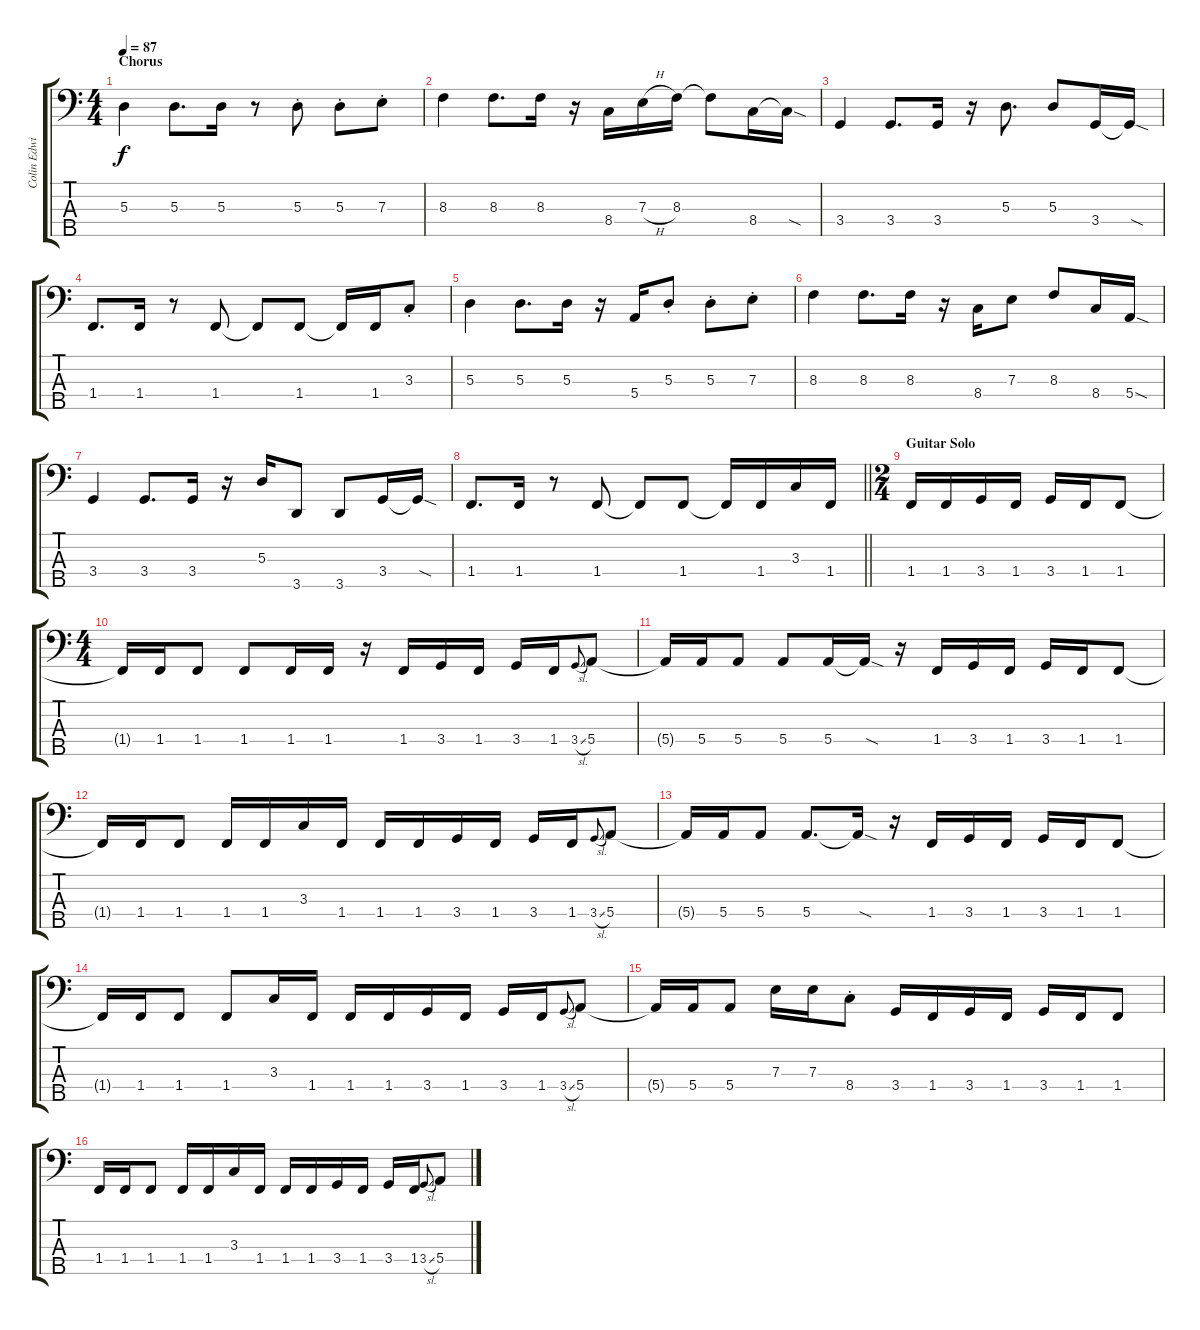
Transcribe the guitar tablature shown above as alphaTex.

\track ("Colin Edwin Bass" "Colin Edwi") {instrument electricbassfinger}
\staff {score tabs}
\tuning (G2 D2 A1 E1 B0) {hide}
\ts (4 4)
\section ("" "Chorus")
\tempo 87
\clef f4
\ks aminor
5.3.4{dy f} 5.3.8{d} 5.3.16 r.8 5.3{st}.8 5.3{st}.8 7.3{st}.8 |
8.3.4 8.3.8{d} 8.3.16 r.16 8.4.16 7.3{h}.16 8.3.16 8.3{t}.8 8.4.16 8.4{sod t}.16 |
3.4.4 3.4.8{d} 3.4.16 r.16 5.3.8{d} 5.3.8 3.4.16 3.4{sod t}.16 |
1.4.8{d} 1.4.16 r.8 1.4.8 1.4{t}.8 1.4.8 1.4{t}.16 1.4.16 3.3{st}.8 |
5.3.4 5.3.8{d} 5.3.16 r.16 5.4.16 5.3{st}.8 5.3{st}.8 7.3{st}.8 |
8.3.4 8.3.8{d} 8.3.16 r.16 8.4.16 7.3.8 8.3.8 8.4.16 5.4{sod}.16 |
3.4.4 3.4.8{d} 3.4.16 r.16 5.3.16 3.5.8 3.5.8 3.4.16 3.4{sod t}.16 |
\barLineRight lightlight
1.4.8{d} 1.4.16 r.8 1.4.8 1.4{t}.8 1.4.8 1.4{t}.16 1.4.16 3.3.16 1.4.16 |
\ts (2 4)
\section ("" "Guitar Solo")
1.4.16 1.4.16 3.4.16 1.4.16 3.4.16 1.4.16 1.4.8 |
\ts (4 4)
1.4{t}.16 1.4.16 1.4.8 1.4.8 1.4.16 1.4.16 r.16 1.4.16 3.4.16 1.4.16 3.4.16 1.4.16 3.4{sl}.8{gr onbeat} 5.4.8 |
5.4{t}.16 5.4.16 5.4.8 5.4.8 5.4.16 5.4{sod t}.16 r.16 1.4.16 3.4.16 1.4.16 3.4.16 1.4.16 1.4.8 |
1.4{t}.16 1.4.16 1.4.8 1.4.16 1.4.16 3.3.16 1.4.16 1.4.16 1.4.16 3.4.16 1.4.16 3.4.16 1.4.16 3.4{sl}.8{gr onbeat} 5.4.8 |
5.4{t}.16 5.4.16 5.4.8 5.4.8{d} 5.4{sod t}.16 r.16 1.4.16 3.4.16 1.4.16 3.4.16 1.4.16 1.4.8 |
1.4{t}.16 1.4.16 1.4.8 1.4.8 3.3.16 1.4.16 1.4.16 1.4.16 3.4.16 1.4.16 3.4.16 1.4.16 3.4{sl}.8{gr onbeat} 5.4.8 |
5.4{t}.16 5.4.16 5.4.8 7.3.16 7.3.16 8.4{st}.8 3.4.16 1.4.16 3.4.16 1.4.16 3.4.16 1.4.16 1.4.8 |
1.4.16 1.4.16 1.4.8 1.4.16 1.4.16 3.3.16 1.4.16 1.4.16 1.4.16 3.4.16 1.4.16 3.4.16 1.4.16 3.4{sl}.8{gr onbeat} 5.4.8
